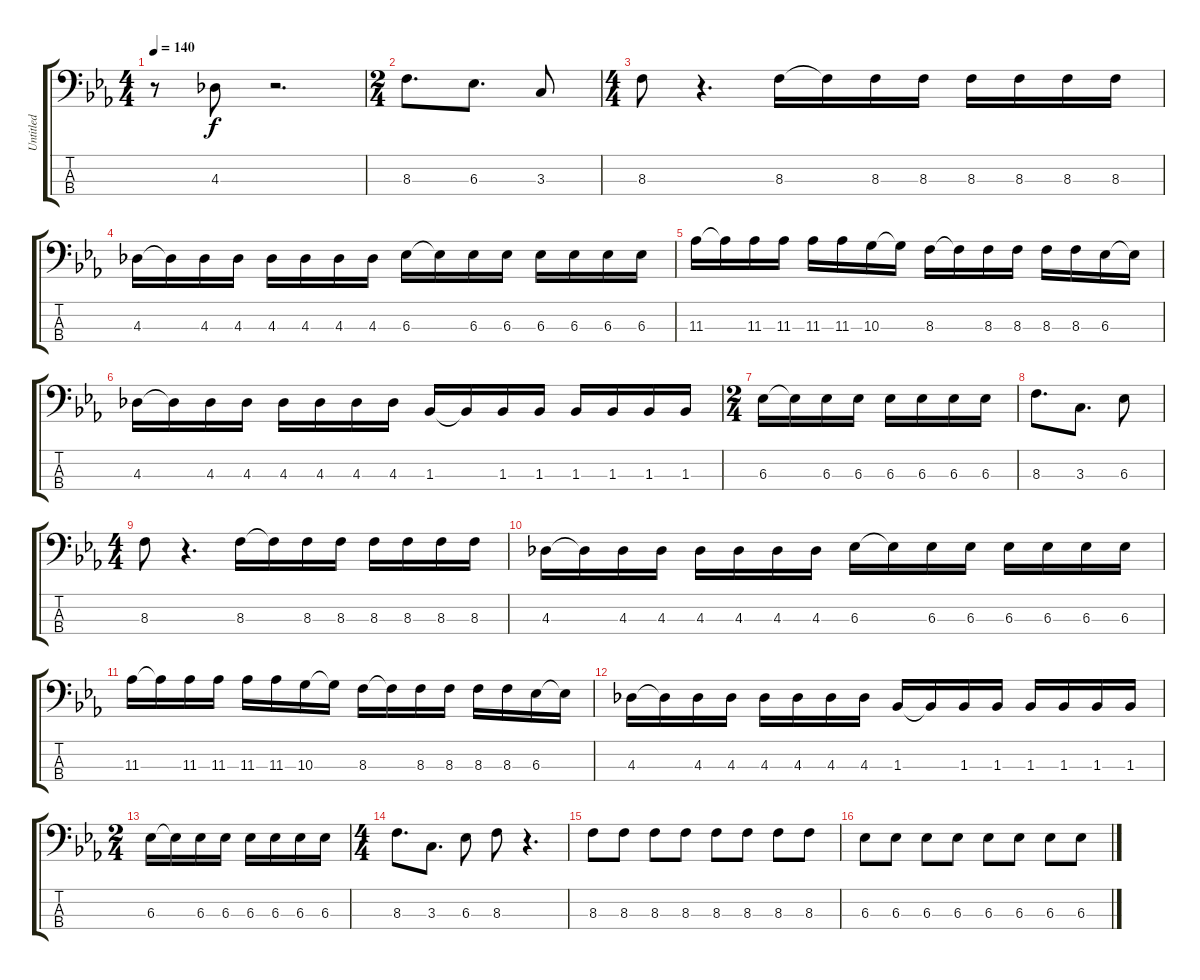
\track ("Untitled" "Untitled") {instrument electricbassfinger}
\staff {score tabs}
\tuning (G2 D2 A1 E1) {hide}
\ts (4 4)
\tempo 140
\clef f4
\ks eb
r.8{dy f} 4.3.8 r.2{d} |
\ts (2 4)
8.3.8{d} 6.3.8{d} 3.3.8 |
\ts (4 4)
8.3.8 r.4{d} 8.3.16 8.3{t}.16 8.3.16 8.3.16 8.3.16 8.3.16 8.3.16 8.3.16 |
4.3.16 4.3{t}.16 4.3.16 4.3.16 4.3.16 4.3.16 4.3.16 4.3.16 6.3.16 6.3{t}.16 6.3.16 6.3.16 6.3.16 6.3.16 6.3.16 6.3.16 |
11.3.16 11.3{t}.16 11.3.16 11.3.16 11.3.16 11.3.16 10.3.16 10.3{t}.16 8.3.16 8.3{t}.16 8.3.16 8.3.16 8.3.16 8.3.16 6.3.16 6.3{t}.16 |
4.3.16 4.3{t}.16 4.3.16 4.3.16 4.3.16 4.3.16 4.3.16 4.3.16 1.3.16 1.3{t}.16 1.3.16 1.3.16 1.3.16 1.3.16 1.3.16 1.3.16 |
\ts (2 4)
6.3.16 6.3{t}.16 6.3.16 6.3.16 6.3.16 6.3.16 6.3.16 6.3.16 |
8.3.8{d} 3.3.8{d} 6.3.8 |
\ts (4 4)
8.3.8 r.4{d} 8.3.16 8.3{t}.16 8.3.16 8.3.16 8.3.16 8.3.16 8.3.16 8.3.16 |
4.3.16 4.3{t}.16 4.3.16 4.3.16 4.3.16 4.3.16 4.3.16 4.3.16 6.3.16 6.3{t}.16 6.3.16 6.3.16 6.3.16 6.3.16 6.3.16 6.3.16 |
11.3.16 11.3{t}.16 11.3.16 11.3.16 11.3.16 11.3.16 10.3.16 10.3{t}.16 8.3.16 8.3{t}.16 8.3.16 8.3.16 8.3.16 8.3.16 6.3.16 6.3{t}.16 |
4.3.16 4.3{t}.16 4.3.16 4.3.16 4.3.16 4.3.16 4.3.16 4.3.16 1.3.16 1.3{t}.16 1.3.16 1.3.16 1.3.16 1.3.16 1.3.16 1.3.16 |
\ts (2 4)
6.3.16 6.3{t}.16 6.3.16 6.3.16 6.3.16 6.3.16 6.3.16 6.3.16 |
\ts (4 4)
8.3.8{d} 3.3.8{d} 6.3.8 8.3.8 r.4{d} |
8.3.8 8.3.8 8.3.8 8.3.8 8.3.8 8.3.8 8.3.8 8.3.8 |
6.3.8 6.3.8 6.3.8 6.3.8 6.3.8 6.3.8 6.3.8 6.3.8
